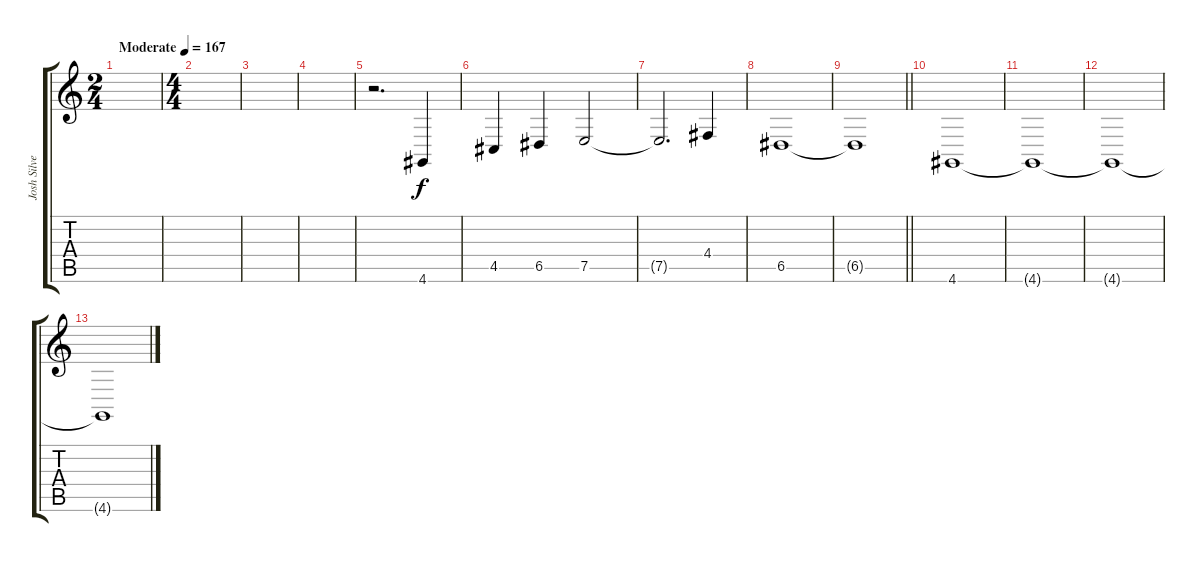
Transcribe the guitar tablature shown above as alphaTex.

\track ("Josh Silver" "Josh Silve") {instrument cello}
\staff {score tabs}
\tuning (E4 B3 G3 D3 A2 E2) {hide}
\ts (2 4)
\tempo (167 "Moderate")
\clef g2
\ks c
|
\ts (4 4)
|
|
|
r.2{d} 4.6.4 |
4.5.4 6.5.4 7.5.2 |
7.5{t}.2{d} 4.4.4 |
6.5.1 |
\barLineRight lightlight
6.5{t}.1{volume 5} |
\section ("" "")
4.6.1{volume 9} |
4.6{t}.1 |
4.6{t}.1{volume 0} |
4.6{t}.1
